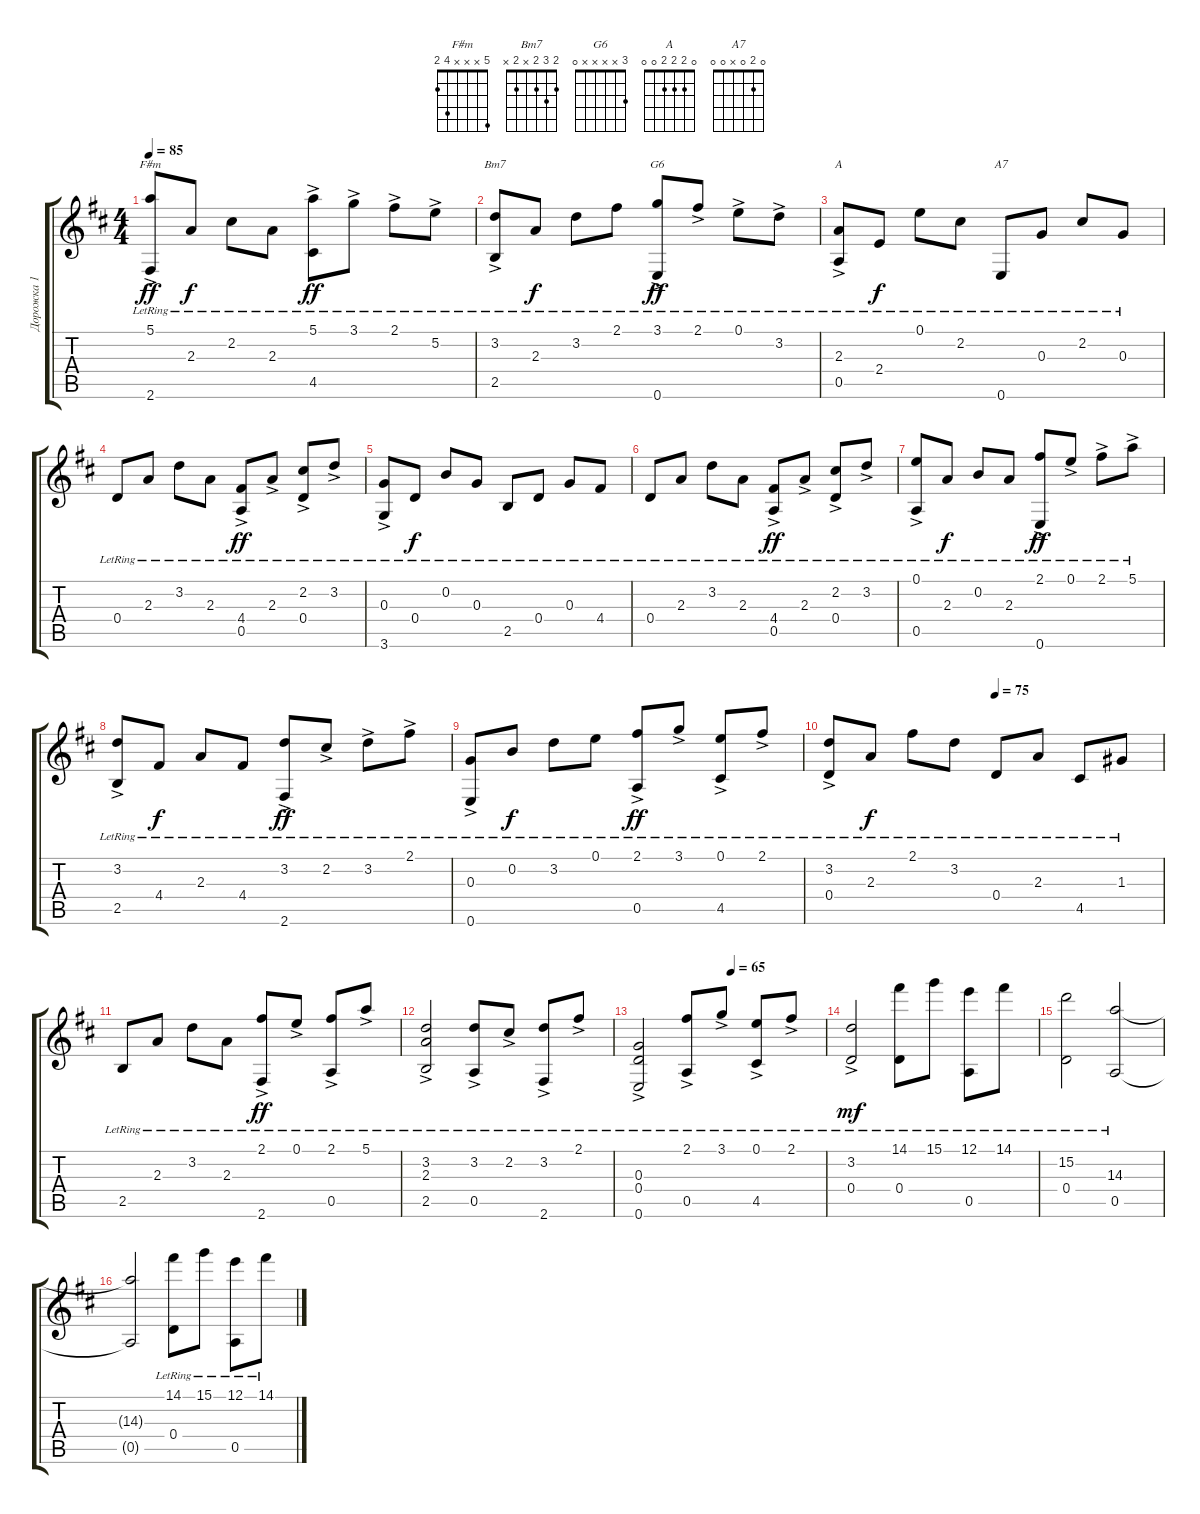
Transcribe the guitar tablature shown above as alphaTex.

\track ("Дорожка 1" "Дорожка 1") {instrument acousticguitarnylon}
\staff {score tabs}
\tuning (E4 B3 G3 D3 A2 E2) {hide}
\chord ("F#m" 5 x x x 4 2) {barre 2}
\chord ("Bm7" 2 3 2 x 2 x)
\chord ("G6" 3 x x x x 0)
\chord ("A" 0 2 2 2 0 0)
\chord ("A7" 0 2 0 x 0 0)
\ts (4 4)
\tempo 85
\clef g2
\ks d
(5.1{ac lr} 2.6{lr}).8{ch "F#m" dy ff} 2.3{lr}.8{dy f} 2.2{lr}.8 2.3{lr}.8 (5.1{ac lr} 4.5{lr}).8{dy ff} 3.1{ac lr}.8 2.1{ac lr}.8 5.2{ac lr}.8 |
(3.2{ac lr} 2.5{lr}).8{ch "Bm7"} 2.3{lr}.8{dy f} 3.2{lr}.8 2.1{lr}.8 (3.1{ac lr} 0.6{lr}).8{ch "G6" dy ff} 2.1{ac lr}.8 0.1{ac lr}.8 3.2{ac lr}.8 |
(2.3{ac lr} 0.5{lr}).8{ch "A"} 2.4{lr}.8{dy f} 0.1{lr}.8 2.2{lr}.8 0.6{lr}.8{ch "A7"} 0.3{lr}.8 2.2{lr}.8 0.3{lr}.8 |
0.4{lr}.8 2.3{lr}.8 3.2{lr}.8 2.3{lr}.8 (4.4{ac lr} 0.5{lr}).8{dy ff} 2.3{ac lr}.8 (2.2{ac lr} 0.4{lr}).8 3.2{ac lr}.8 |
(0.3{ac lr} 3.6{lr}).8 0.4{lr}.8{dy f} 0.2{lr}.8 0.3{lr}.8 2.5{lr}.8 0.4{lr}.8 0.3{lr}.8 4.4{lr}.8 |
0.4{lr}.8 2.3{lr}.8 3.2{lr}.8 2.3{lr}.8 (4.4{ac lr} 0.5{lr}).8{dy ff} 2.3{ac lr}.8 (2.2{ac lr} 0.4{lr}).8 3.2{ac lr}.8 |
(0.1{ac lr} 0.5).8 2.3{lr}.8{dy f} 0.2{lr}.8 2.3{lr}.8 (2.1{ac lr} 0.6{lr}).8{dy ff} 0.1{ac lr}.8 2.1{ac lr}.8 5.1{ac lr}.8 |
(3.2{ac lr} 2.5{lr}).8 4.4{lr}.8{dy f} 2.3{lr}.8 4.4{lr}.8 (3.2{ac} 2.6{lr}).8{dy ff} 2.2{ac lr}.8 3.2{ac lr}.8 2.1{ac lr}.8 |
(0.3{ac lr} 0.6{lr}).8 0.2{lr}.8{dy f} 3.2{lr}.8 0.1{lr}.8 (2.1{ac lr} 0.5{lr}).8{dy ff} 3.1{ac lr}.8 (0.1{ac lr} 4.5{lr}).8 2.1{ac lr}.8 |
\tempo (75 0.5)
(3.2{ac lr} 0.4{lr}).8 2.3{lr}.8{dy f} 2.1{lr}.8 3.2{lr}.8 0.4{lr}.8 2.3{lr}.8 4.5{lr}.8 1.3{lr}.8 |
2.5{lr}.8 2.3{lr}.8 3.2{lr}.8 2.3{lr}.8 (2.1{ac lr} 2.6{lr}).8{dy ff} 0.1{ac lr}.8 (2.1{ac lr} 0.5{lr}).8 5.1{ac lr}.8 |
(3.2{ac lr} 2.3 2.5{lr}).2 (3.2{ac lr} 0.5{lr}).8 2.2{ac lr}.8 (3.2{ac lr} 2.6).8 2.1{ac lr}.8 |
\tempo (65 0.5)
(0.3{ac lr} 0.4 0.6{lr}).2 (2.1{ac lr} 0.5{lr}).8 3.1{ac lr}.8 (0.1{ac lr} 4.5{lr}).8 2.1{ac lr}.8 |
(3.2{ac lr} 0.4{lr}).2{dy mf} (14.1{lr} 0.4{lr}).8 15.1{lr}.8 (12.1{lr} 0.5{lr}).8 14.1{lr}.8 |
(15.2{lr} 0.4).2 (14.3{lr} 0.5).2 |
(14.3{t} 0.5{t}).2 (14.1{lr} 0.4{lr}).8 15.1{lr}.8 (12.1{lr} 0.5{lr}).8 14.1{lr}.8
